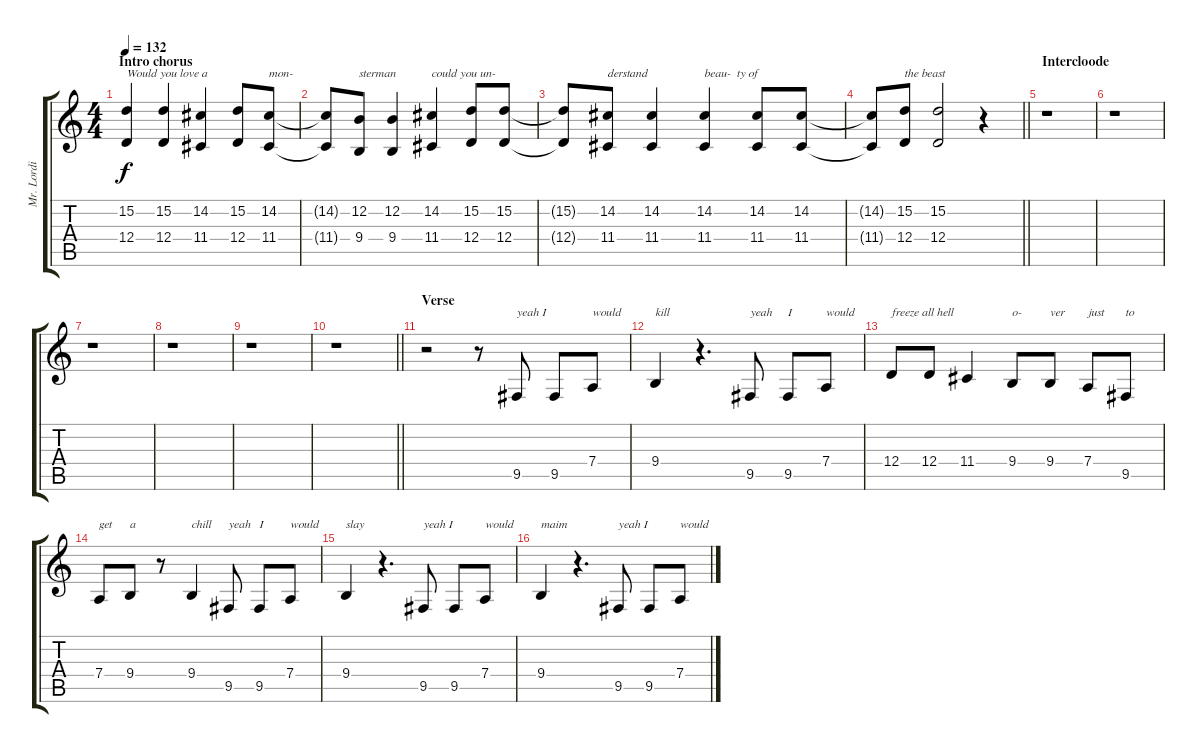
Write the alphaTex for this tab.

\track ("Mr. Lordi & Awa vocals" "Mr. Lordi ") {instrument lead2sawtooth}
\staff {score tabs}
\tuning (E4 B3 G3 D3 A2 E2) {hide}
\ts (4 4)
\section ("" "Intro chorus")
\tempo 132
\clef g2
\ks c
(15.2 12.4).4{txt "Would you love a" dy f instrument lead2sawtooth} (15.2 12.4).4 (14.2 11.4).4 (15.2 12.4).8 (14.2 11.4).8{txt "mon-"} |
(14.2{t} 11.4{t}).8 (12.2 9.4).8{txt "sterman"} (12.2 9.4).4 (14.2 11.4).4{txt "could you un-"} (15.2 12.4).8 (15.2 12.4).8 |
(15.2{t} 12.4{t}).8 (14.2 11.4).8{txt "derstand"} (14.2 11.4).4 (14.2 11.4).4{txt "beau-  ty of"} (14.2 11.4).8 (14.2 11.4).8 |
\barLineRight lightlight
(14.2{t} 11.4{t}).8 (15.2 12.4).8{txt "the beast"} (15.2 12.4).2 r.4 |
\section ("" "Intercloode")
r.1 |
r.1 |
r.1 |
r.1 |
r.1 |
\barLineRight lightlight
r.1 |
\section ("" "Verse")
r.2 r.8 9.5.8{txt "yeah I"} 9.5.8 7.4.8{txt "would"} |
9.4.4{txt "kill"} r.4{d} 9.5.8{txt "yeah"} 9.5.8{txt "I"} 7.4.8{txt "would"} |
12.4.8{txt "freeze all hell"} 12.4.8 11.4.4 9.4.8{txt "o-"} 9.4.8{txt "ver"} 7.4.8{txt "just"} 9.5.8{txt "to"} |
7.4.8{txt "get"} 9.4.8{txt "a"} r.8 9.4.4{txt "chill"} 9.5.8{txt "yeah"} 9.5.8{txt "I"} 7.4.8{txt "would"} |
9.4.4{txt "slay"} r.4{d} 9.5.8{txt "yeah I"} 9.5.8 7.4.8{txt "would"} |
9.4.4{txt "maim"} r.4{d} 9.5.8{txt "yeah I"} 9.5.8 7.4.8{txt "would"}
